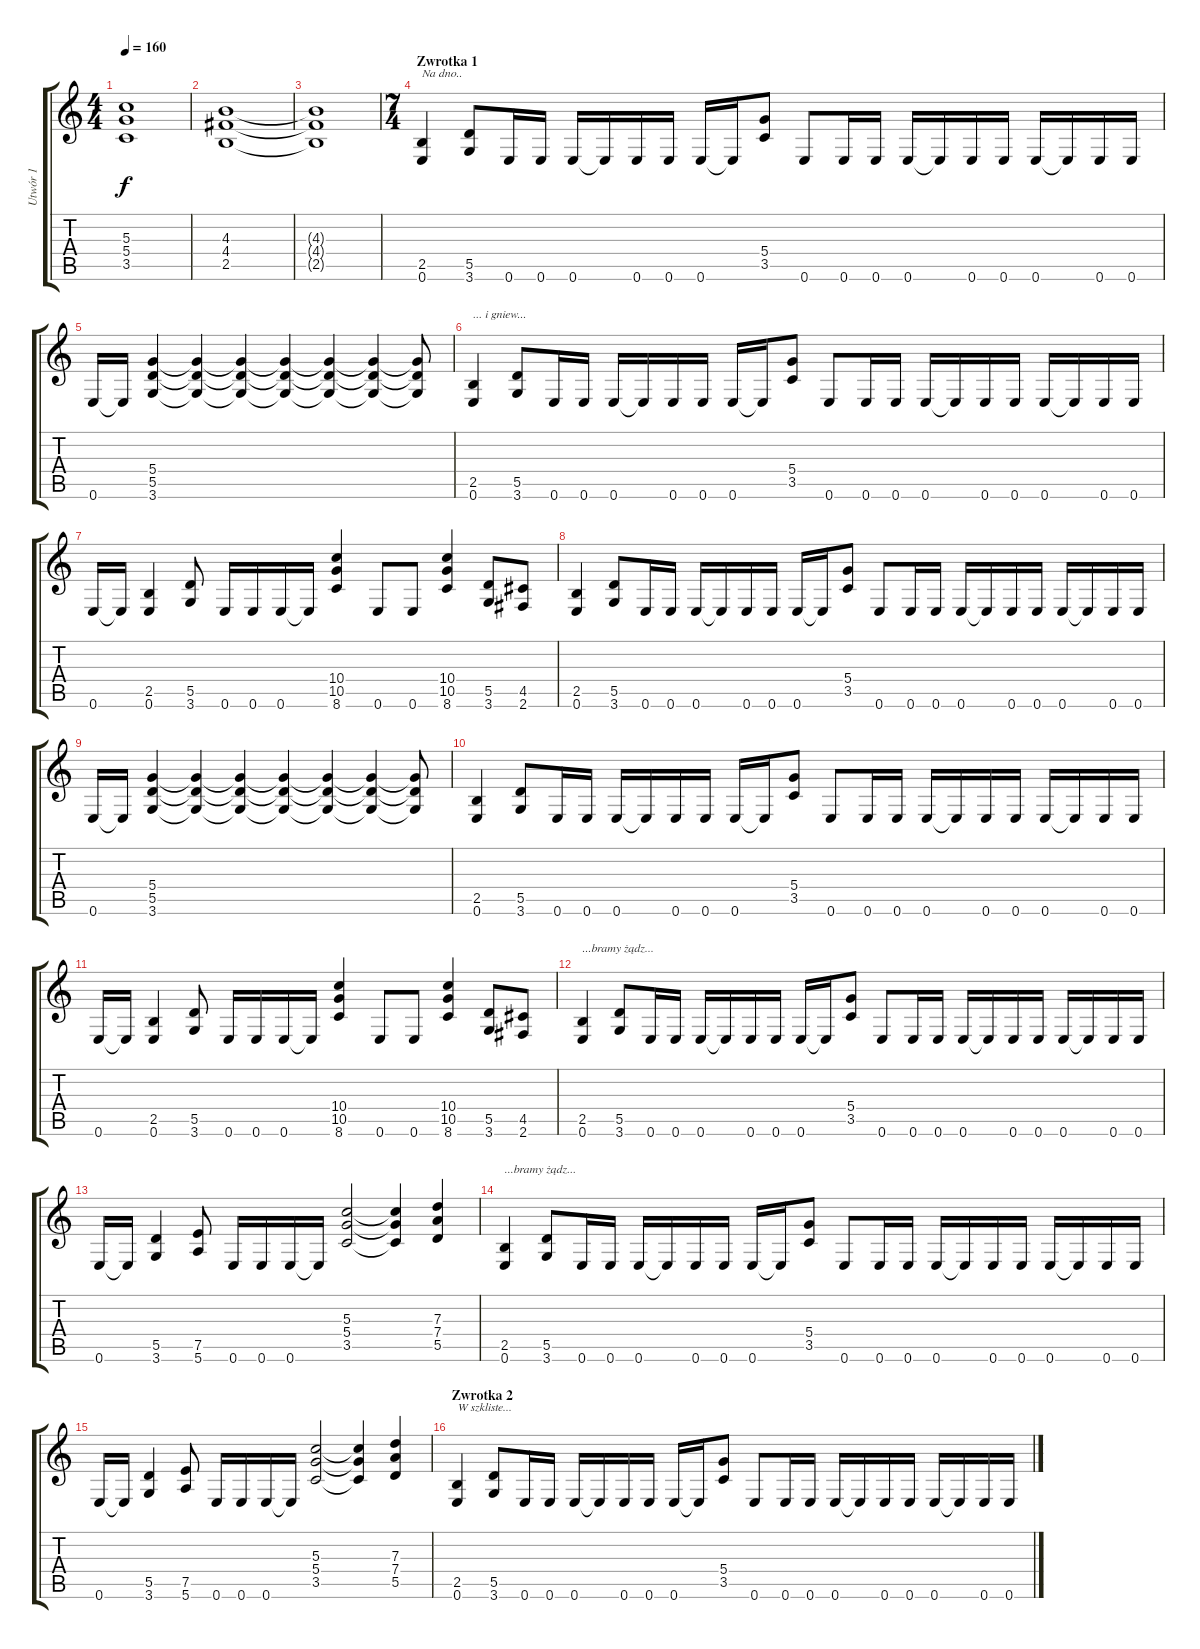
\track ("Utwór 1" "Utwór 1") {instrument distortionguitar}
\staff {score tabs}
\tuning (E4 B3 G3 D3 A2 E2) {hide}
\ts (4 4)
\tempo 160
\clef g2
\ks c
(5.3{t} 5.4{t} 3.5{t}).1{dy f} |
(4.3 4.4 2.5).1 |
(4.3{t} 4.4{t} 2.5{t}).1 |
\ts (7 4)
\section ("" "Zwrotka 1")
(2.5 0.6).4{txt "Na dno.."} (5.5 3.6).8 0.6.16 0.6.16 0.6.16 0.6{t}.16 0.6.16 0.6.16 0.6.16 0.6{t}.16 (5.4 3.5).8 0.6.8 0.6.16 0.6.16 0.6.16 0.6{t}.16 0.6.16 0.6.16 0.6.16 0.6{t}.16 0.6.16 0.6.16 |
0.6.16 0.6{t}.16 (5.4 5.5 3.6).4 (5.4{t} 5.5{t} 3.6{t}).4 (5.4{t} 5.5{t} 3.6{t}).4 (5.4{t} 5.5{t} 3.6{t}).4 (5.4{t} 5.5{t} 3.6{t}).4 (5.4{t} 5.5{t} 3.6{t}).4 (5.4{t} 5.5{t} 3.6{t}).8 |
(2.5 0.6).4{txt "... i gniew..."} (5.5 3.6).8 0.6.16 0.6.16 0.6.16 0.6{t}.16 0.6.16 0.6.16 0.6.16 0.6{t}.16 (5.4 3.5).8 0.6.8 0.6.16 0.6.16 0.6.16 0.6{t}.16 0.6.16 0.6.16 0.6.16 0.6{t}.16 0.6.16 0.6.16 |
0.6.16 0.6{t}.16 (2.5 0.6).4 (5.5 3.6).8 0.6.16 0.6.16 0.6.16 0.6{t}.16 (10.4 10.5 8.6).4 0.6.8 0.6.8 (10.4 10.5 8.6).4 (5.5 3.6).8 (4.5 2.6).8 |
(2.5 0.6).4 (5.5 3.6).8 0.6.16 0.6.16 0.6.16 0.6{t}.16 0.6.16 0.6.16 0.6.16 0.6{t}.16 (5.4 3.5).8 0.6.8 0.6.16 0.6.16 0.6.16 0.6{t}.16 0.6.16 0.6.16 0.6.16 0.6{t}.16 0.6.16 0.6.16 |
0.6.16 0.6{t}.16 (5.4 5.5 3.6).4 (5.4{t} 5.5{t} 3.6{t}).4 (5.4{t} 5.5{t} 3.6{t}).4 (5.4{t} 5.5{t} 3.6{t}).4 (5.4{t} 5.5{t} 3.6{t}).4 (5.4{t} 5.5{t} 3.6{t}).4 (5.4{t} 5.5{t} 3.6{t}).8 |
(2.5 0.6).4 (5.5 3.6).8 0.6.16 0.6.16 0.6.16 0.6{t}.16 0.6.16 0.6.16 0.6.16 0.6{t}.16 (5.4 3.5).8 0.6.8 0.6.16 0.6.16 0.6.16 0.6{t}.16 0.6.16 0.6.16 0.6.16 0.6{t}.16 0.6.16 0.6.16 |
0.6.16 0.6{t}.16 (2.5 0.6).4 (5.5 3.6).8 0.6.16 0.6.16 0.6.16 0.6{t}.16 (10.4 10.5 8.6).4 0.6.8 0.6.8 (10.4 10.5 8.6).4 (5.5 3.6).8 (4.5 2.6).8 |
(2.5 0.6).4{txt "...bramy żądz..."} (5.5 3.6).8 0.6.16 0.6.16 0.6.16 0.6{t}.16 0.6.16 0.6.16 0.6.16 0.6{t}.16 (5.4 3.5).8 0.6.8 0.6.16 0.6.16 0.6.16 0.6{t}.16 0.6.16 0.6.16 0.6.16 0.6{t}.16 0.6.16 0.6.16 |
0.6.16 0.6{t}.16 (5.5 3.6).4 (7.5 5.6).8 0.6.16 0.6.16 0.6.16 0.6{t}.16 (5.3 5.4 3.5).2 (5.3{t} 5.4{t} 3.5{t}).4 (7.3 7.4 5.5).4 |
(2.5 0.6).4{txt "...bramy żądz..."} (5.5 3.6).8 0.6.16 0.6.16 0.6.16 0.6{t}.16 0.6.16 0.6.16 0.6.16 0.6{t}.16 (5.4 3.5).8 0.6.8 0.6.16 0.6.16 0.6.16 0.6{t}.16 0.6.16 0.6.16 0.6.16 0.6{t}.16 0.6.16 0.6.16 |
0.6.16 0.6{t}.16 (5.5 3.6).4 (7.5 5.6).8 0.6.16 0.6.16 0.6.16 0.6{t}.16 (5.3 5.4 3.5).2 (5.3{t} 5.4{t} 3.5{t}).4 (7.3 7.4 5.5).4 |
\section ("" "Zwrotka 2")
(2.5 0.6).4{txt "W szkliste..."} (5.5 3.6).8 0.6.16 0.6.16 0.6.16 0.6{t}.16 0.6.16 0.6.16 0.6.16 0.6{t}.16 (5.4 3.5).8 0.6.8 0.6.16 0.6.16 0.6.16 0.6{t}.16 0.6.16 0.6.16 0.6.16 0.6{t}.16 0.6.16 0.6.16
